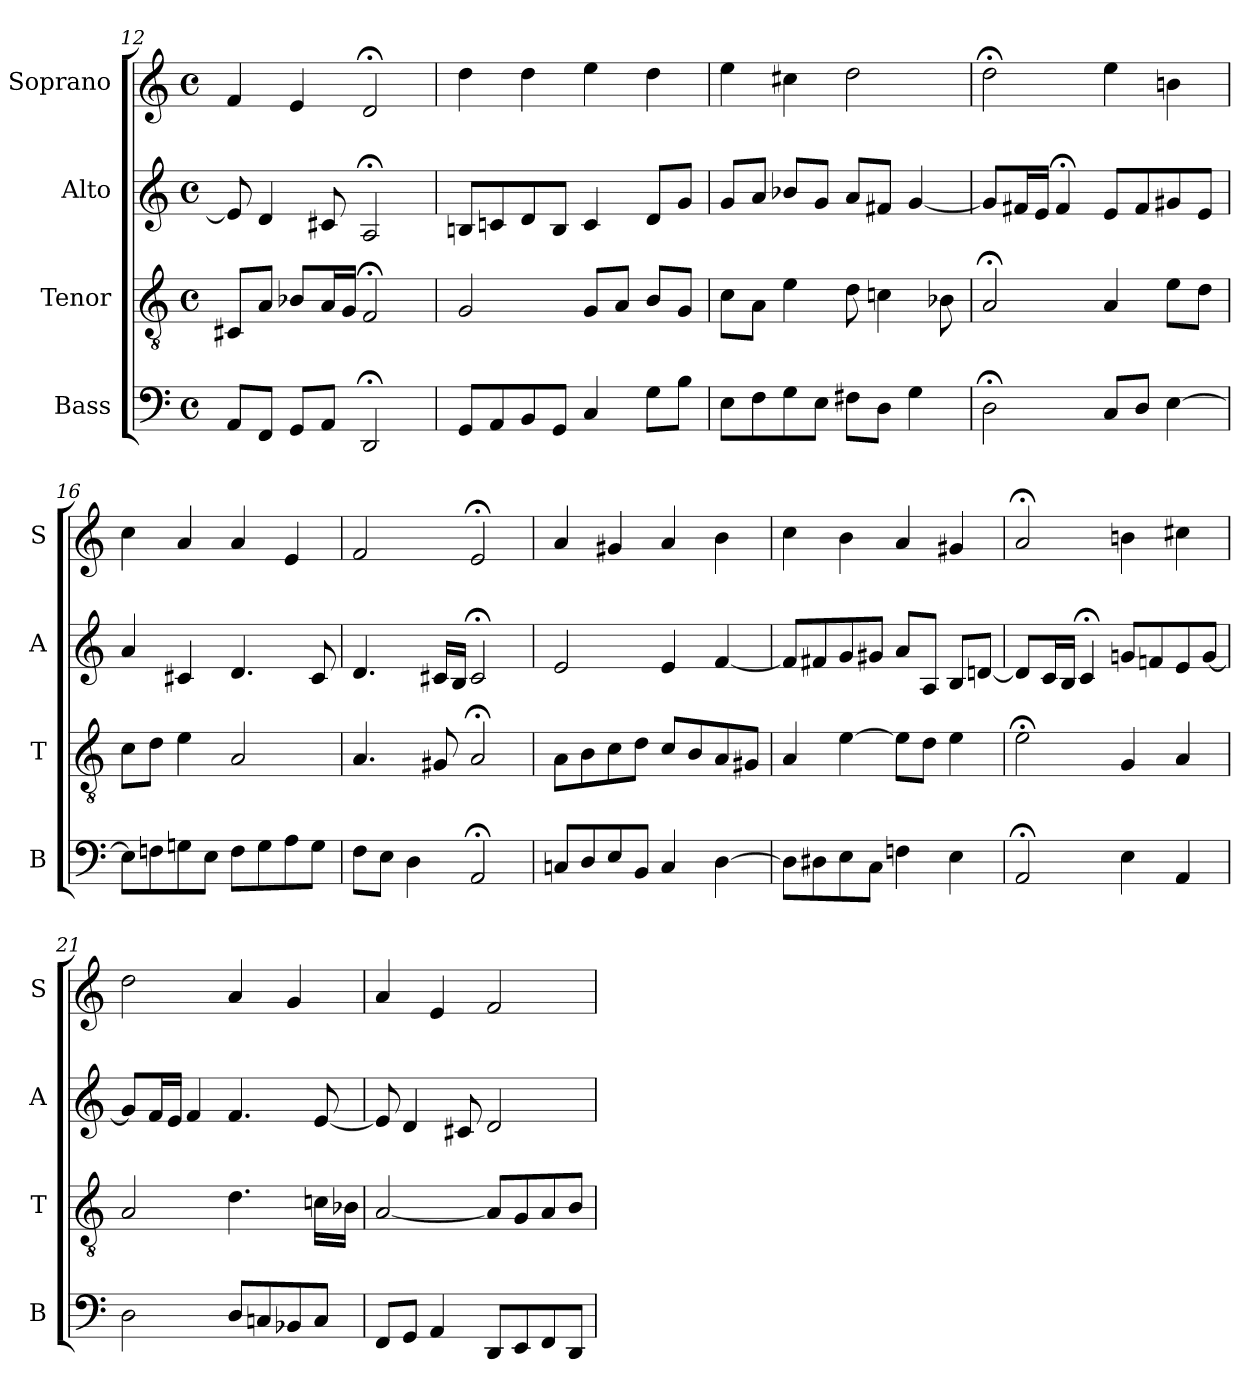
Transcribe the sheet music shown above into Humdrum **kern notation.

**kern	**kern	**kern	**kern
*part4	*part3	*part2	*part1
*staff4	*staff3	*staff2	*staff1
*I"Bass	*I"Tenor	*I"Alto	*I"Soprano
*I'B	*I'T	*I'A	*I'S
*clefF4	*clefGv2	*clefG2	*clefG2
*k[]	*k[]	*k[]	*k[]
*D:dor	*D:dor	*D:dor	*D:dor
*M4/4	*M4/4	*M4/4	*M4/4
*met(c)	*met(c)	*met(c)	*met(c)
=12	=12	=12	=12
8AAL	8C#XL	8e]	4f
8FFJ	8AJ	4d	.
8GGL	8B-XL	.	4e
8AAJ	16AL	8c#X	.
.	16GJJ	.	.
2DD;<	2F;<	2A;<	2d;<
=13	=13	=13	=13
8GGL	2G	8BnL	4dd
8AA	.	8cn	.
8BB	.	8d	4dd
8GGJ	.	8BJ	.
4C	8GL	4c	4ee
.	8AJ	.	.
8GL	8BL	8dL	4dd
8BJ	8GJ	8gJ	.
=14	=14	=14	=14
8EL	8cL	8gL	4ee
8F	8AJ	8aJ	.
8G	4e	8b-XL	4cc#X
8EJ	.	8gJ	.
8F#XL	8d	8aL	2dd
8DJ	4cn	8f#XJ	.
4G	.	[4g	.
.	8B-X	.	.
=15	=15	=15	=15
2D;<	2A;<	8gL]	2dd;<
.	.	16f#XL	.
.	.	16eJJ	.
.	.	4f#;<	.
8CL	4A	8eL	4ee
8DJ	.	8f#	.
[4E	8eL	8g#X	4bn
.	8dJ	8eJ	.
=16	=16	=16	=16
8EiL]	8ciL	4ai	4cci
8Fn	8dJ	.	.
8Gn	4e	4c#X	4a
8EJ	.	.	.
8FL	2A	4.d	4a
8G	.	.	.
8A	.	.	4e
8GJ	.	8c#	.
=17	=17	=17	=17
8FL	4.A	4.d	2f
8EJ	.	.	.
4D	.	.	.
.	8G#X	16c#XLL	.
.	.	16BJJ	.
2AA;<	2A;<	2c#;<	2e;<
=18	=18	=18	=18
8CnL	8AL	2e	4a
8D	8B	.	.
8E	8c	.	4g#X
8BBJ	8dJ	.	.
4C	8cL	4e	4a
.	8B	.	.
[4D	8A	[4f	4b
.	8G#XJ	.	.
=19	=19	=19	=19
8DL]	4A	8fL]	4cc
8D#X	.	8f#X	.
8E	[4e	8g	4b
8CJ	.	8g#XJ	.
4Fn	8eL]	8aL	4a
.	8dJ	8AJ	.
4E	4e	8BL	4g#X
.	.	[8dnJ	.
=20	=20	=20	=20
2AA;<	2e;<	8dL]	2a;<
.	.	16cL	.
.	.	16BJJ	.
.	.	4c;<	.
4E	4G	8gnL	4bn
.	.	8fn	.
4AA	4A	8e	4cc#X
.	.	[8gJ	.
=21	=21	=21	=21
2D	2A	8gL]	2dd
.	.	16fL	.
.	.	16eJJ	.
.	.	4f	.
8DL	4.d	4.f	4a
8Cn	.	.	.
8BB-X	.	.	4g
8CJ	16cnLL	[8e	.
.	16B-XJJ	.	.
=22	=22	=22	=22
8FFL	[2A	8e]	4a
8GGJ	.	4d	.
4AA	.	.	4e
.	.	8c#X	.
8DDL	8AL]	2d	2f
8EE	8G	.	.
8FF	8A	.	.
8DDJ	8BJ	.	.
=	=	=	=
*-	*-	*-	*-
